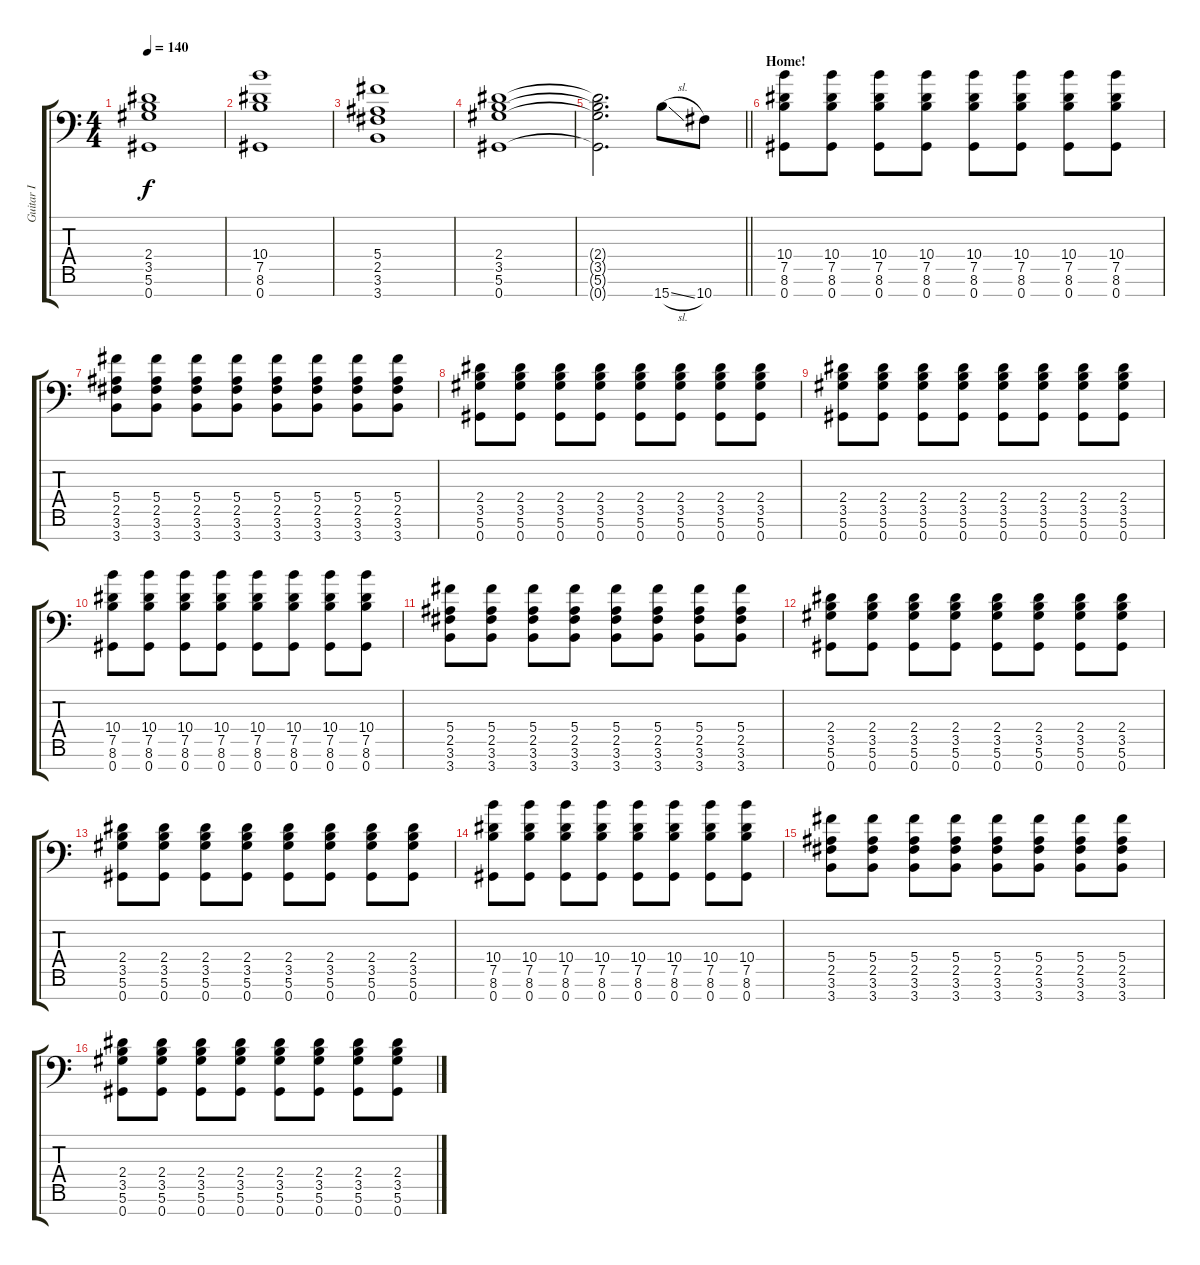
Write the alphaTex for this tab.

\track ("Guitar I" "Guitar I") {instrument distortionguitar}
\staff {score tabs}
\tuning (Eb4 Bb3 Gb3 Db3 Ab2 Eb2 Ab1) {hide}
\ts (4 4)
\tempo 140
\clef f4
\ks c
(2.4{t} 3.5{t} 5.6{t} 0.7{t}).1{dy f} |
(10.4 7.5 8.6 0.7).1 |
(5.4 2.5 3.6 3.7).1 |
(2.4 3.5 5.6 0.7).1 |
\barLineRight lightlight
(2.4{t} 3.5{t} 5.6{t} 0.7{t}).2{d} 15.7{sl}.8 10.7.8 |
\section ("" "Home!")
(10.4 7.5 8.6 0.7).8 (10.4 7.5 8.6 0.7).8 (10.4 7.5 8.6 0.7).8 (10.4 7.5 8.6 0.7).8 (10.4 7.5 8.6 0.7).8 (10.4 7.5 8.6 0.7).8 (10.4 7.5 8.6 0.7).8 (10.4 7.5 8.6 0.7).8 |
(5.4 2.5 3.6 3.7).8 (5.4 2.5 3.6 3.7).8 (5.4 2.5 3.6 3.7).8 (5.4 2.5 3.6 3.7).8 (5.4 2.5 3.6 3.7).8 (5.4 2.5 3.6 3.7).8 (5.4 2.5 3.6 3.7).8 (5.4 2.5 3.6 3.7).8 |
(2.4 3.5 5.6 0.7).8 (2.4 3.5 5.6 0.7).8 (2.4 3.5 5.6 0.7).8 (2.4 3.5 5.6 0.7).8 (2.4 3.5 5.6 0.7).8 (2.4 3.5 5.6 0.7).8 (2.4 3.5 5.6 0.7).8 (2.4 3.5 5.6 0.7).8 |
(2.4 3.5 5.6 0.7).8 (2.4 3.5 5.6 0.7).8 (2.4 3.5 5.6 0.7).8 (2.4 3.5 5.6 0.7).8 (2.4 3.5 5.6 0.7).8 (2.4 3.5 5.6 0.7).8 (2.4 3.5 5.6 0.7).8 (2.4 3.5 5.6 0.7).8 |
(10.4 7.5 8.6 0.7).8 (10.4 7.5 8.6 0.7).8 (10.4 7.5 8.6 0.7).8 (10.4 7.5 8.6 0.7).8 (10.4 7.5 8.6 0.7).8 (10.4 7.5 8.6 0.7).8 (10.4 7.5 8.6 0.7).8 (10.4 7.5 8.6 0.7).8 |
(5.4 2.5 3.6 3.7).8 (5.4 2.5 3.6 3.7).8 (5.4 2.5 3.6 3.7).8 (5.4 2.5 3.6 3.7).8 (5.4 2.5 3.6 3.7).8 (5.4 2.5 3.6 3.7).8 (5.4 2.5 3.6 3.7).8 (5.4 2.5 3.6 3.7).8 |
(2.4 3.5 5.6 0.7).8 (2.4 3.5 5.6 0.7).8 (2.4 3.5 5.6 0.7).8 (2.4 3.5 5.6 0.7).8 (2.4 3.5 5.6 0.7).8 (2.4 3.5 5.6 0.7).8 (2.4 3.5 5.6 0.7).8 (2.4 3.5 5.6 0.7).8 |
(2.4 3.5 5.6 0.7).8 (2.4 3.5 5.6 0.7).8 (2.4 3.5 5.6 0.7).8 (2.4 3.5 5.6 0.7).8 (2.4 3.5 5.6 0.7).8 (2.4 3.5 5.6 0.7).8 (2.4 3.5 5.6 0.7).8 (2.4 3.5 5.6 0.7).8 |
(10.4 7.5 8.6 0.7).8 (10.4 7.5 8.6 0.7).8 (10.4 7.5 8.6 0.7).8 (10.4 7.5 8.6 0.7).8 (10.4 7.5 8.6 0.7).8 (10.4 7.5 8.6 0.7).8 (10.4 7.5 8.6 0.7).8 (10.4 7.5 8.6 0.7).8 |
(5.4 2.5 3.6 3.7).8 (5.4 2.5 3.6 3.7).8 (5.4 2.5 3.6 3.7).8 (5.4 2.5 3.6 3.7).8 (5.4 2.5 3.6 3.7).8 (5.4 2.5 3.6 3.7).8 (5.4 2.5 3.6 3.7).8 (5.4 2.5 3.6 3.7).8 |
(2.4 3.5 5.6 0.7).8 (2.4 3.5 5.6 0.7).8 (2.4 3.5 5.6 0.7).8 (2.4 3.5 5.6 0.7).8 (2.4 3.5 5.6 0.7).8 (2.4 3.5 5.6 0.7).8 (2.4 3.5 5.6 0.7).8 (2.4 3.5 5.6 0.7).8
